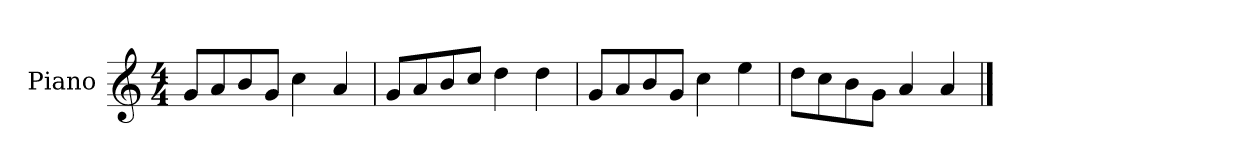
**kern
*part1
*staff1
*I"Piano
*I'P-no
*clefG2
*k[]
*M4/4
*MM90
=1
8g/L
8a/
8b/
8g/J
4cc\
4a/
=2
8g/L
8a/
8b/
8cc/J
4dd\
4dd\
=3
8g/L
8a/
8b/
8g/J
4cc\
4ee\
=4
8dd\L
8cc\
8b\
8g\J
4a/
4a/
==
*-
